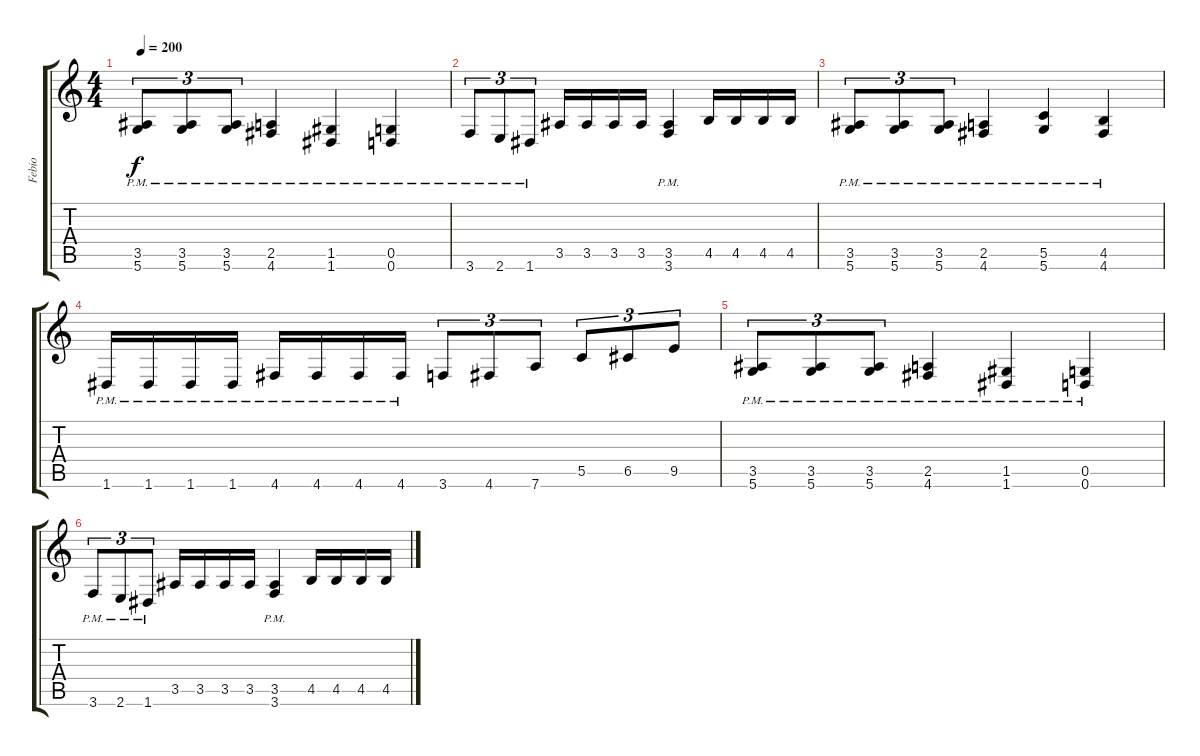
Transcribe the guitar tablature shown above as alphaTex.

\track ("Febio" "Febio") {instrument distortionguitar}
\staff {score tabs}
\tuning (D4 A3 F3 C3 G2 D2) {hide}
\ts (4 4)
\tempo 200
\clef g2
\ks c
(3.5{pm} 5.6{pm}).8{tu (3 2) dy f} (3.5{pm} 5.6{pm}).8{tu (3 2)} (3.5{pm} 5.6{pm}).8{tu (3 2)} (2.5{pm} 4.6{pm}).4 (1.5{pm} 1.6{pm}).4 (0.5{pm} 0.6{pm}).4 |
3.6{pm}.8{tu (3 2)} 2.6{pm}.8{tu (3 2)} 1.6{pm}.8{tu (3 2)} 3.5.16 3.5.16 3.5.16 3.5.16 (3.5{pm} 3.6{pm}).4 4.5.16 4.5.16 4.5.16 4.5.16 |
(3.5{pm} 5.6{pm}).8{tu (3 2)} (3.5{pm} 5.6{pm}).8{tu (3 2)} (3.5{pm} 5.6{pm}).8{tu (3 2)} (2.5{pm} 4.6{pm}).4 (5.5{pm} 5.6{pm}).4 (4.5{pm} 4.6{pm}).4 |
1.6{pm}.16 1.6{pm}.16 1.6{pm}.16 1.6{pm}.16 4.6{pm}.16 4.6{pm}.16 4.6{pm}.16 4.6{pm}.16 3.6.8{tu (3 2)} 4.6.8{tu (3 2)} 7.6.8{tu (3 2)} 5.5.8{tu (3 2)} 6.5.8{tu (3 2)} 9.5.8{tu (3 2)} |
(3.5{pm} 5.6{pm}).8{tu (3 2)} (3.5{pm} 5.6{pm}).8{tu (3 2)} (3.5{pm} 5.6{pm}).8{tu (3 2)} (2.5{pm} 4.6{pm}).4 (1.5{pm} 1.6{pm}).4 (0.5{pm} 0.6{pm}).4 |
3.6{pm}.8{tu (3 2)} 2.6{pm}.8{tu (3 2)} 1.6{pm}.8{tu (3 2)} 3.5.16 3.5.16 3.5.16 3.5.16 (3.5{pm} 3.6{pm}).4 4.5.16 4.5.16 4.5.16 4.5.16
